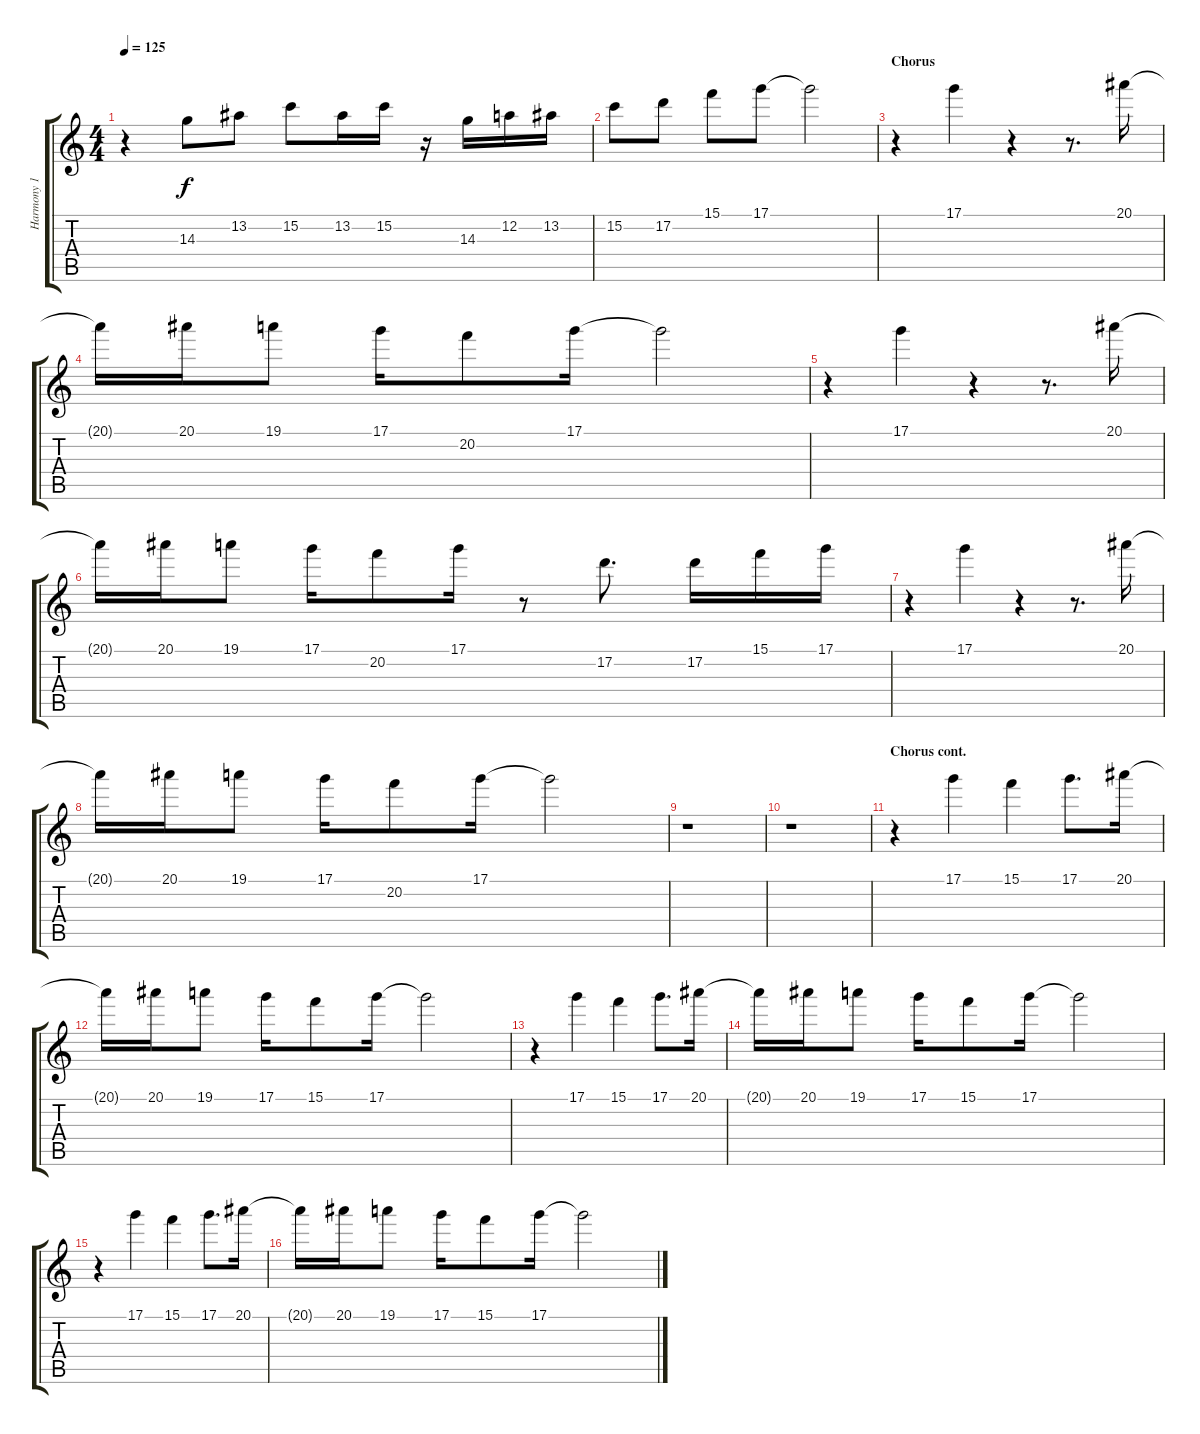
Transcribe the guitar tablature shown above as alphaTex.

\track ("Harmony 1" "Harmony 1") {instrument overdrivenguitar}
\staff {score tabs}
\tuning (D4 A3 F3 C3 G2 C2) {hide}
\ts (4 4)
\tempo 125
\clef g2
\ks aminor
r.4{dy f} 14.3.8 13.2.8 15.2.8 13.2.16 15.2.16 r.16 14.3.16 12.2.16 13.2.16 |
15.2.8 17.2.8 15.1.8 17.1.8 17.1{t}.2 |
\section ("" "Chorus")
r.4 17.1.4 r.4 r.8{d} 20.1.16 |
20.1{t}.16 20.1.16 19.1.8 17.1.16 20.2.8 17.1.16 17.1{t}.2 |
r.4 17.1.4 r.4 r.8{d} 20.1.16 |
20.1{t}.16 20.1.16 19.1.8 17.1.16 20.2.8 17.1.16 r.8 17.2.8{d} 17.2.16 15.1.16 17.1.16 |
r.4 17.1.4 r.4 r.8{d} 20.1.16 |
20.1{t}.16 20.1.16 19.1.8 17.1.16 20.2.8 17.1.16 17.1{t}.2 |
r.1 |
r.1 |
\section ("" "Chorus cont.")
r.4 17.1.4 15.1.4 17.1.8{d} 20.1.16 |
20.1{t}.16 20.1.16 19.1.8 17.1.16 15.1.8 17.1.16 17.1{t}.2 |
r.4 17.1.4 15.1.4 17.1.8{d} 20.1.16 |
20.1{t}.16 20.1.16 19.1.8 17.1.16 15.1.8 17.1.16 17.1{t}.2 |
r.4 17.1.4 15.1.4 17.1.8{d} 20.1.16 |
20.1{t}.16 20.1.16 19.1.8 17.1.16 15.1.8 17.1.16 17.1{t}.2
